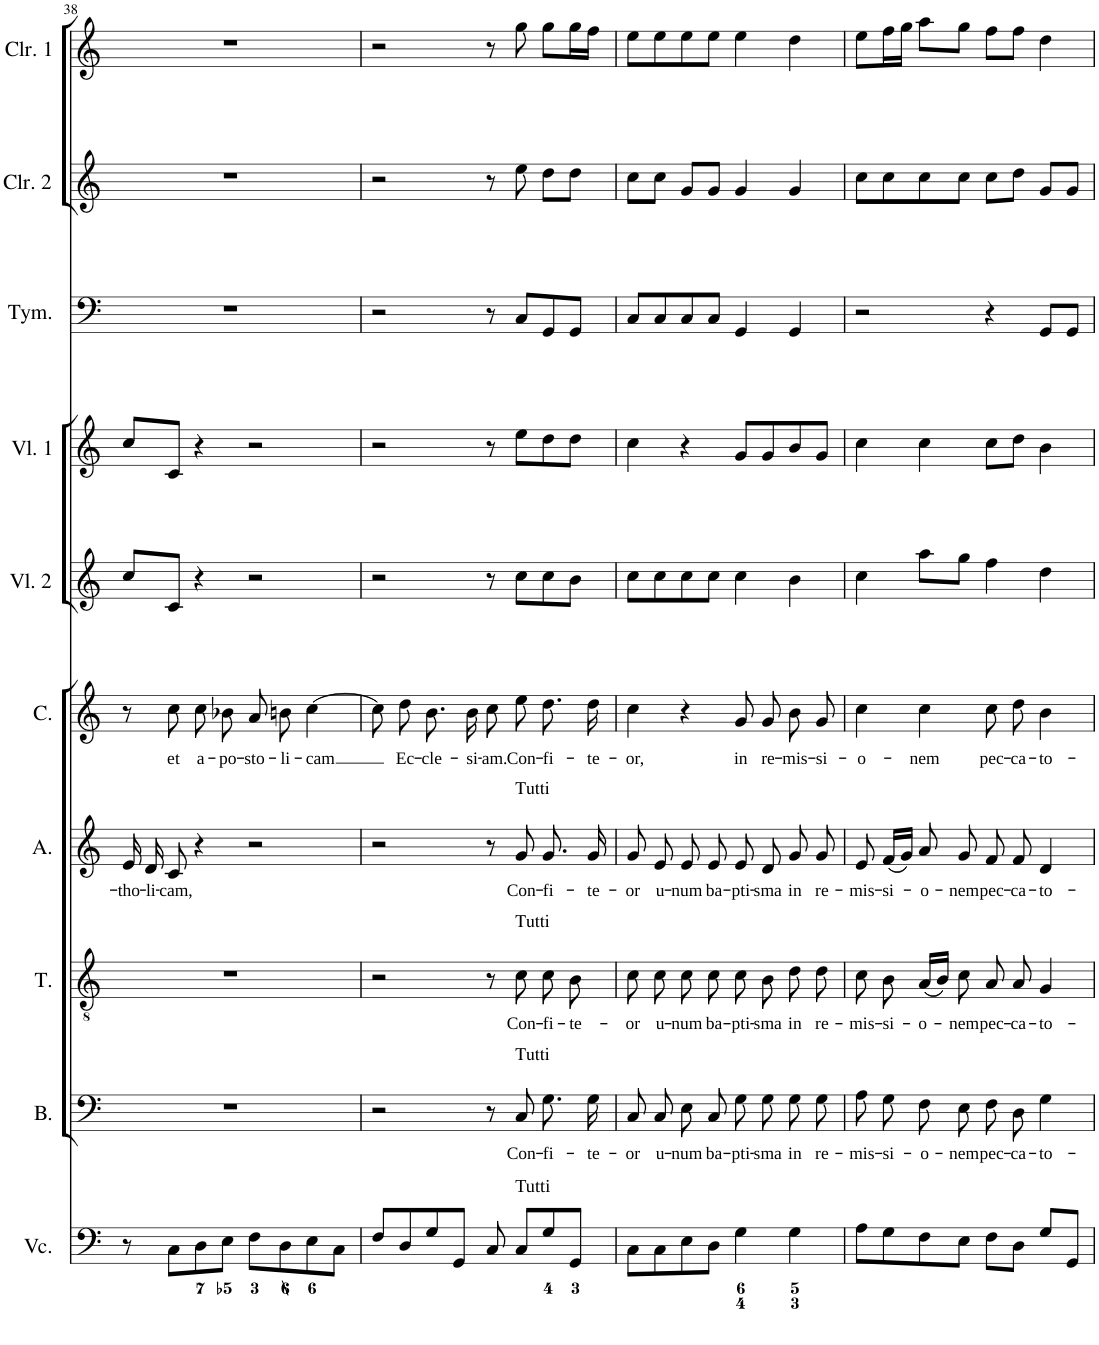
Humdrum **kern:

**kern	**kern	**text	**kern	**text	**kern	**text	**kern	**text	**kern	**kern	**kern	**kern	**kern
*part10	*part9	*part9	*part8	*part8	*part7	*part7	*part6	*part6	*part5	*part4	*part3	*part2	*part1
*staff10	*staff9	*staff9	*staff8	*staff8	*staff7	*staff7	*staff6	*staff6	*staff5	*staff4	*staff3	*staff2	*staff1
*I"Violoncello	*I"Basso	*	*I"Tenore	*	*I"Alto	*	*I"Canto	*	*I"Violino secondo	*I"Violino primo	*I"Tympani	*I"Clarino secondo	*I"Clarino primo
*I'Vc.	*I'B.	*	*I'T.	*	*I'A.	*	*I'C.	*	*I'Vl. 2	*I'Vl. 1	*I'Tym.	*I'Clr. 2	*I'Clr. 1
!!LO:PB:g=z
*clefF4	*clefF4	*	*clefGv2	*	*clefG2	*	*clefG2	*	*clefG2	*clefG2	*clefF4	*clefG2	*clefG2
*k[]	*k[]	*	*k[]	*	*k[]	*	*k[]	*	*k[]	*k[]	*k[]	*k[]	*k[]
*M4/4	*M4/4	*	*M4/4	*	*M4/4	*	*M4/4	*	*M4/4	*M4/4	*M4/4	*M4/4	*M4/4
*met(c)	*met(c)	*	*met(c)	*	*met(c)	*	*met(c)	*	*met(c)	*met(c)	*met(c)	*met(c)	*met(c)
=38	=38	=38	=38	=38	=38	=38	=38	=38	=38	=38	=38	=38	=38
!	!	!	!	!	!	!LO:LY:b	!	!	!	!	!	!	!
8r	1r	.	1r	.	16e/	-tho-	8r	.	8cc/L	8cc/L	1r	1r	1r
!	!	!	!	!	!	!LO:LY:b	!	!	!	!	!	!	!
.	.	.	.	.	16d/	-li-	.	.	.	.	.	.	.
!	!	!	!	!	!	!LO:LY:b	!	!LO:LY:b	!	!	!	!	!
8C\L	.	.	.	.	8c/	-cam,	8cc\	et	8c/J	8c/J	.	.	.
!	!	!	!	!	!	!	!	!LO:LY:b	!	!	!	!	!
8D\	.	.	.	.	4r	.	8cc\L	a-	4r	4r	.	.	.
!	!	!	!	!	!	!	!	!LO:LY:b	!	!	!	!	!
8E\J	.	.	.	.	.	.	8b-X\J	-po-	.	.	.	.	.
!	!	!	!	!	!	!	!	!LO:LY:b	!	!	!	!	!
8F\L	.	.	.	.	2r	.	8a/L	-sto-	2r	2r	.	.	.
!	!	!	!	!	!	!	!	!LO:LY:b	!	!	!	!	!
8D\	.	.	.	.	.	.	8bn/J	-li-	.	.	.	.	.
!	!	!	!	!	!	!	!	!LO:LY:b	!	!	!	!	!
8E\	.	.	.	.	.	.	[4cc\	-cam	.	.	.	.	.
8C\J	.	.	.	.	.	.	.	.	.	.	.	.	.
=39	=39	=39	=39	=39	=39	=39	=39	=39	=39	=39	=39	=39	=39
8F/L	2r	.	2r	.	2r	.	8cc\L]	.	2r	2r	2r	2r	2r
!	!	!	!	!	!	!	!	!LO:LY:b	!	!	!	!	!
8D/	.	.	.	.	.	.	8dd\J	Ec-	.	.	.	.	.
!	!	!	!	!	!	!	!	!LO:LY:b	!	!	!	!	!
8G/	.	.	.	.	.	.	8.b\L	-cle-	.	.	.	.	.
8GG/J	.	.	.	.	.	.	.	.	.	.	.	.	.
!	!	!	!	!	!	!	!	!LO:LY:b	!	!	!	!	!
.	.	.	.	.	.	.	16b\Jk	-si-	.	.	.	.	.
!	!	!	!	!	!	!	!	!LO:LY:b	!	!	!	!	!
8C/	8r	.	8r	.	8r	.	8cc\L	-am.	8r	8r	8r	8r	8r
!	!	!	!	!	!LO:TX:a:t=Tutti	!	!	!	!	!	!	!	!
!	!	!	!LO:TX:a:t=Tutti	!	!	!	!	!	!	!	!	!	!
!	!LO:TX:a:t=Tutti	!	!	!	!	!	!	!	!	!	!	!	!
!LO:TX:a:t=Tutti	!	!	!	!	!	!	!	!	!	!	!	!	!
!	!	!LO:LY:b	!	!LO:LY:b	!	!LO:LY:b	!	!LO:LY:b	!	!	!	!	!
8C/L	8C/	Con-	8c\	Con-	8g/	Con-	8ee\J	Con-	8cc\L	8ee\L	8C/L	8ee\	8gg\
!	!	!LO:LY:b	!	!LO:LY:b	!	!LO:LY:b	!	!LO:LY:b	!	!	!	!	!
8G/	8.G\L	-fi-	8c\	-fi-	8.g/	-fi-	8.dd\L	-fi-	8cc\	8dd\	8GG/	8dd\L	8gg\L
!	!	!	!	!LO:LY:b	!	!	!	!	!	!	!	!	!
8GG/J	.	.	8B\	-te-	.	.	.	.	8b\J	8dd\J	8GG/J	8dd\J	16gg\L
!	!	!LO:LY:b	!	!	!	!LO:LY:b	!	!LO:LY:b	!	!	!	!	!
.	16G\Jk	-te-	.	.	16g/	-te-	16dd\Jk	-te-	.	.	.	.	16ff\JJ
=40	=40	=40	=40	=40	=40	=40	=40	=40	=40	=40	=40	=40	=40
!	!	!LO:LY:b	!	!LO:LY:b	!	!LO:LY:b	!	!LO:LY:b	!	!	!	!	!
8C\L	8C/L	-or	8c\	-or	8g/	-or	4cc\	-or,	8cc\L	4cc\	8C/L	8cc\L	8ee\L
!	!	!LO:LY:b	!	!LO:LY:b	!	!LO:LY:b	!	!	!	!	!	!	!
8C\	8C/J	u-	8c\	u-	8e/	u-	.	.	8cc\	.	8C/	8cc\J	8ee\
!	!	!LO:LY:b	!	!LO:LY:b	!	!LO:LY:b	!	!	!	!	!	!	!
8E\	8E\L	-num	8c\	-num	8e/	-num	4r	.	8cc\	4r	8C/	8g/L	8ee\
!	!	!LO:LY:b	!	!LO:LY:b	!	!LO:LY:b	!	!	!	!	!	!	!
8D\J	8C\J	ba-	8c\	ba-	8e/	ba-	.	.	8cc\J	.	8C/J	8g/J	8ee\J
!	!	!LO:LY:b	!	!LO:LY:b	!	!LO:LY:b	!	!LO:LY:b	!	!	!	!	!
4G\	8G\L	-pti-	8c\	-pti-	8e/	-pti-	8g/L	in	4cc\	8g/L	4GG/	4g/	4ee\
!	!	!LO:LY:b	!	!LO:LY:b	!	!LO:LY:b	!	!LO:LY:b	!	!	!	!	!
.	8G\J	-sma	8B\	-sma	8d/	-sma	8g/J	re-	.	8g/	.	.	.
!	!	!LO:LY:b	!	!LO:LY:b	!	!LO:LY:b	!	!LO:LY:b	!	!	!	!	!
4G\	8G\L	in	8d\	in	8g/	in	8b/L	-mis-	4b\	8b/	4GG/	4g/	4dd\
!	!	!LO:LY:b	!	!LO:LY:b	!	!LO:LY:b	!	!LO:LY:b	!	!	!	!	!
.	8G\J	re-	8d\	re-	8g/	re-	8g/J	-si-	.	8g/J	.	.	.
=41	=41	=41	=41	=41	=41	=41	=41	=41	=41	=41	=41	=41	=41
!	!	!LO:LY:b	!	!LO:LY:b	!	!LO:LY:b	!	!LO:LY:b	!	!	!	!	!
8A\L	8A\L	-mis-	8c\	-mis-	8e/	-mis-	4cc\	-o-	4cc\	4cc\	2r	8cc\L	8ee\L
!	!	!LO:LY:b	!	!LO:LY:b	!	!LO:LY:b	!	!	!	!	!	!	!
8G\	8G\J	-si-	8B\	-si-	(16f/LL	-si-	.	.	.	.	.	8cc\	16ff\L
.	.	.	.	.	16g/JJ)	.	.	.	.	.	.	.	16gg\JJ
!	!	!LO:LY:b	!	!LO:LY:b	!	!LO:LY:b	!	!LO:LY:b	!	!	!	!	!
8F\	8F\L	-o-	(16A/LL	-o-	8a/	-o-	4cc\	-nem	8aa\L	4cc\	.	8cc\	8aa\L
.	.	.	16B/JJ)	.	.	.	.	.	.	.	.	.	.
!	!	!LO:LY:b	!	!LO:LY:b	!	!LO:LY:b	!	!	!	!	!	!	!
8E\J	8E\J	-nem	8c\	-nem	8g/	-nem	.	.	8gg\J	.	.	8cc\J	8gg\J
!	!	!LO:LY:b	!	!LO:LY:b	!	!LO:LY:b	!	!LO:LY:b	!	!	!	!	!
8F\L	8F\L	pec-	8A/	pec-	8f/	pec-	8cc\L	pec-	4ff\	8cc\L	4r	8cc\L	8ff\L
!	!	!LO:LY:b	!	!LO:LY:b	!	!LO:LY:b	!	!LO:LY:b	!	!	!	!	!
8D\J	8D\J	-ca-	8A/	-ca-	8f/	-ca-	8dd\J	-ca-	.	8dd\J	.	8dd\J	8ff\J
!	!	!LO:LY:b	!	!LO:LY:b	!	!LO:LY:b	!	!LO:LY:b	!	!	!	!	!
8G/L	4G\	-to-	4G/	-to-	4d/	-to-	4b\	-to-	4dd\	4b\	8GG/L	8g/L	4dd\
8GG/J	.	.	.	.	.	.	.	.	.	.	8GG/J	8g/J	.
=	=	=	=	=	=	=	=	=	=	=	=	=	=
*-	*-	*-	*-	*-	*-	*-	*-	*-	*-	*-	*-	*-	*-
